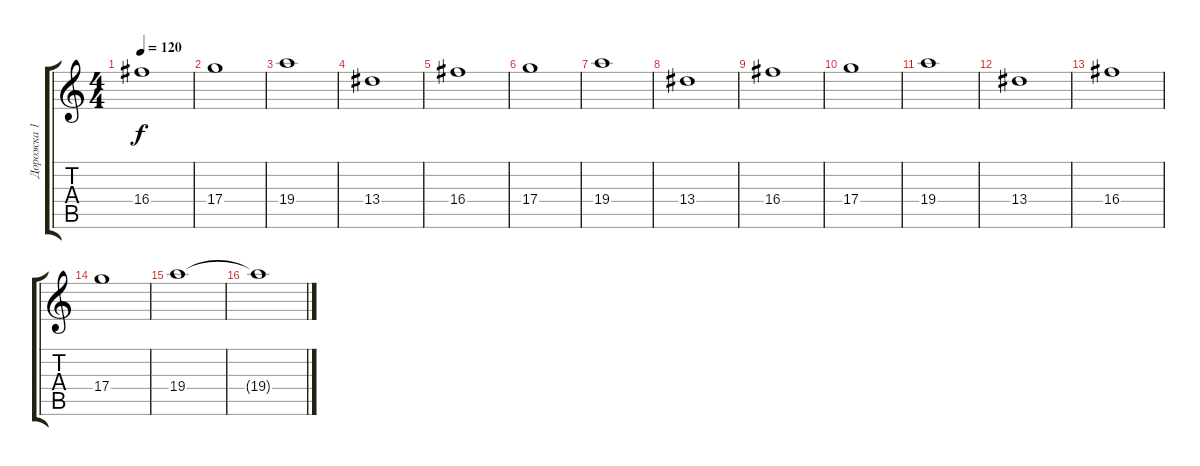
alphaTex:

\track ("Дорожка 1" "Дорожка 1") {instrument distortionguitar}
\staff {score tabs}
\tuning (E4 B3 G3 D3 A2 E2) {hide}
\ts (4 4)
\tempo 120
\clef g2
\ks c
16.4.1{dy f} |
17.4.1 |
19.4.1 |
13.4.1 |
16.4.1 |
17.4.1 |
19.4.1 |
13.4.1 |
16.4.1 |
17.4.1 |
19.4.1 |
13.4.1 |
16.4.1 |
17.4.1 |
19.4.1 |
19.4{t}.1
